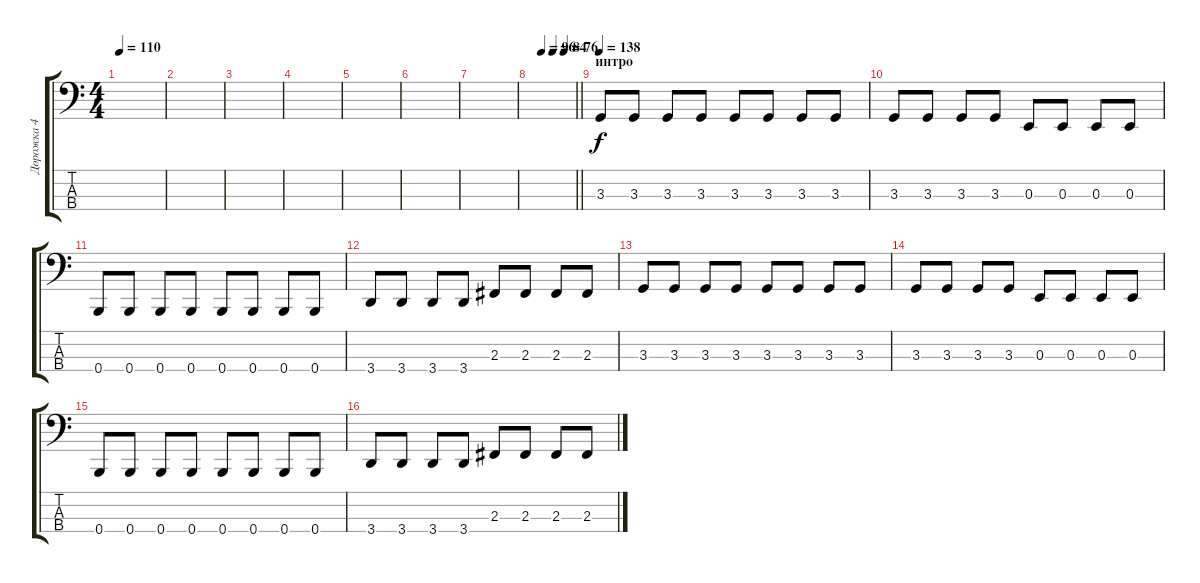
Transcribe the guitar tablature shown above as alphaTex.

\track ("Дорожка 4" "Дорожка 4") {instrument electricbassfinger}
\staff {score tabs}
\tuning (D2 A1 E1 B0) {hide}
\ts (4 4)
\tempo 110
\clef f4
\ks c
|
|
|
|
|
|
|
\tempo (96 0.25)
\tempo (84 0.5)
\tempo (76 0.75)
\barLineRight lightlight
|
\section ("" "интро")
\tempo 138
3.3.8 3.3.8 3.3.8 3.3.8 3.3.8 3.3.8 3.3.8 3.3.8 |
3.3.8 3.3.8 3.3.8 3.3.8 0.3.8 0.3.8 0.3.8 0.3.8 |
0.4.8 0.4.8 0.4.8 0.4.8 0.4.8 0.4.8 0.4.8 0.4.8 |
3.4.8 3.4.8 3.4.8 3.4.8 2.3.8 2.3.8 2.3.8 2.3.8 |
3.3.8 3.3.8 3.3.8 3.3.8 3.3.8 3.3.8 3.3.8 3.3.8 |
3.3.8 3.3.8 3.3.8 3.3.8 0.3.8 0.3.8 0.3.8 0.3.8 |
0.4.8 0.4.8 0.4.8 0.4.8 0.4.8 0.4.8 0.4.8 0.4.8 |
3.4.8 3.4.8 3.4.8 3.4.8 2.3.8 2.3.8 2.3.8 2.3.8
